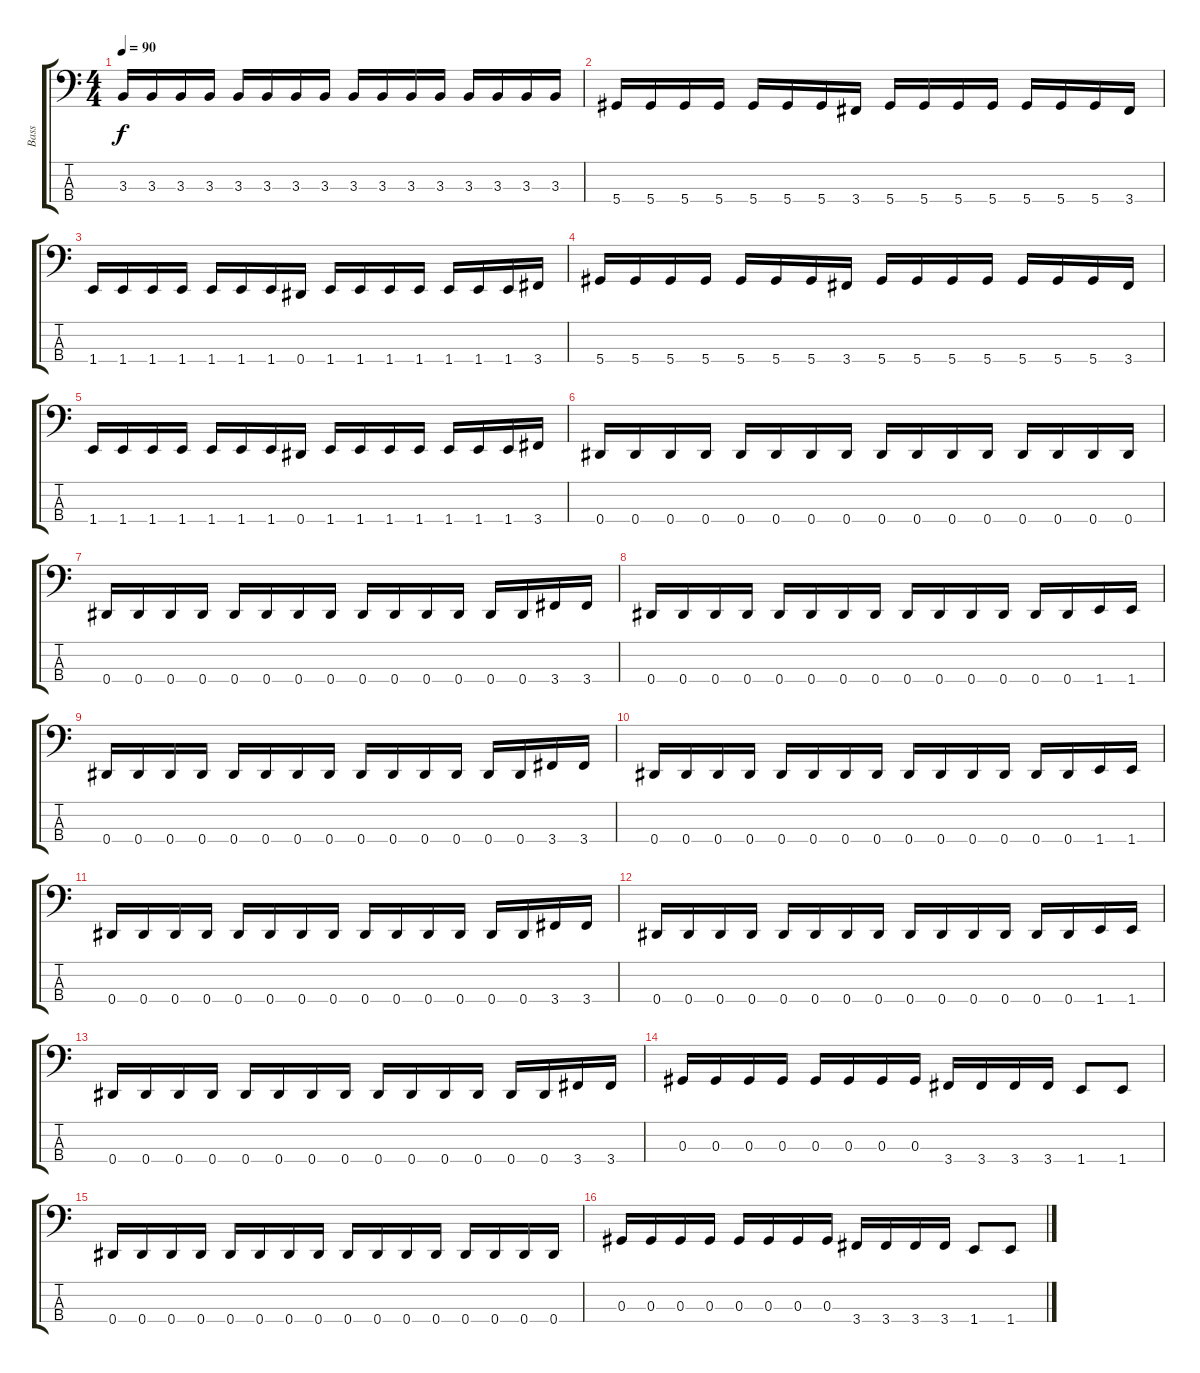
\track ("Bass" "Bass") {instrument electricbassfinger}
\staff {score tabs}
\tuning (Gb2 Db2 Ab1 Eb1) {hide}
\ts (4 4)
\tempo 90
\clef f4
\ks c
3.3.16{dy f} 3.3.16 3.3.16 3.3.16 3.3.16 3.3.16 3.3.16 3.3.16 3.3.16 3.3.16 3.3.16 3.3.16 3.3.16 3.3.16 3.3.16 3.3.16 |
5.4.16 5.4.16 5.4.16 5.4.16 5.4.16 5.4.16 5.4.16 3.4.16 5.4.16 5.4.16 5.4.16 5.4.16 5.4.16 5.4.16 5.4.16 3.4.16 |
1.4.16 1.4.16 1.4.16 1.4.16 1.4.16 1.4.16 1.4.16 0.4.16 1.4.16 1.4.16 1.4.16 1.4.16 1.4.16 1.4.16 1.4.16 3.4.16 |
5.4.16 5.4.16 5.4.16 5.4.16 5.4.16 5.4.16 5.4.16 3.4.16 5.4.16 5.4.16 5.4.16 5.4.16 5.4.16 5.4.16 5.4.16 3.4.16 |
1.4.16 1.4.16 1.4.16 1.4.16 1.4.16 1.4.16 1.4.16 0.4.16 1.4.16 1.4.16 1.4.16 1.4.16 1.4.16 1.4.16 1.4.16 3.4.16 |
0.4.16 0.4.16 0.4.16 0.4.16 0.4.16 0.4.16 0.4.16 0.4.16 0.4.16 0.4.16 0.4.16 0.4.16 0.4.16 0.4.16 0.4.16 0.4.16 |
0.4.16 0.4.16 0.4.16 0.4.16 0.4.16 0.4.16 0.4.16 0.4.16 0.4.16 0.4.16 0.4.16 0.4.16 0.4.16 0.4.16 3.4.16 3.4.16 |
0.4.16 0.4.16 0.4.16 0.4.16 0.4.16 0.4.16 0.4.16 0.4.16 0.4.16 0.4.16 0.4.16 0.4.16 0.4.16 0.4.16 1.4.16 1.4.16 |
0.4.16 0.4.16 0.4.16 0.4.16 0.4.16 0.4.16 0.4.16 0.4.16 0.4.16 0.4.16 0.4.16 0.4.16 0.4.16 0.4.16 3.4.16 3.4.16 |
0.4.16 0.4.16 0.4.16 0.4.16 0.4.16 0.4.16 0.4.16 0.4.16 0.4.16 0.4.16 0.4.16 0.4.16 0.4.16 0.4.16 1.4.16 1.4.16 |
0.4.16 0.4.16 0.4.16 0.4.16 0.4.16 0.4.16 0.4.16 0.4.16 0.4.16 0.4.16 0.4.16 0.4.16 0.4.16 0.4.16 3.4.16 3.4.16 |
0.4.16 0.4.16 0.4.16 0.4.16 0.4.16 0.4.16 0.4.16 0.4.16 0.4.16 0.4.16 0.4.16 0.4.16 0.4.16 0.4.16 1.4.16 1.4.16 |
0.4.16 0.4.16 0.4.16 0.4.16 0.4.16 0.4.16 0.4.16 0.4.16 0.4.16 0.4.16 0.4.16 0.4.16 0.4.16 0.4.16 3.4.16 3.4.16 |
0.3.16 0.3.16 0.3.16 0.3.16 0.3.16 0.3.16 0.3.16 0.3.16 3.4.16 3.4.16 3.4.16 3.4.16 1.4.8 1.4.8 |
0.4.16 0.4.16 0.4.16 0.4.16 0.4.16 0.4.16 0.4.16 0.4.16 0.4.16 0.4.16 0.4.16 0.4.16 0.4.16 0.4.16 0.4.16 0.4.16 |
0.3.16 0.3.16 0.3.16 0.3.16 0.3.16 0.3.16 0.3.16 0.3.16 3.4.16 3.4.16 3.4.16 3.4.16 1.4.8 1.4.8
